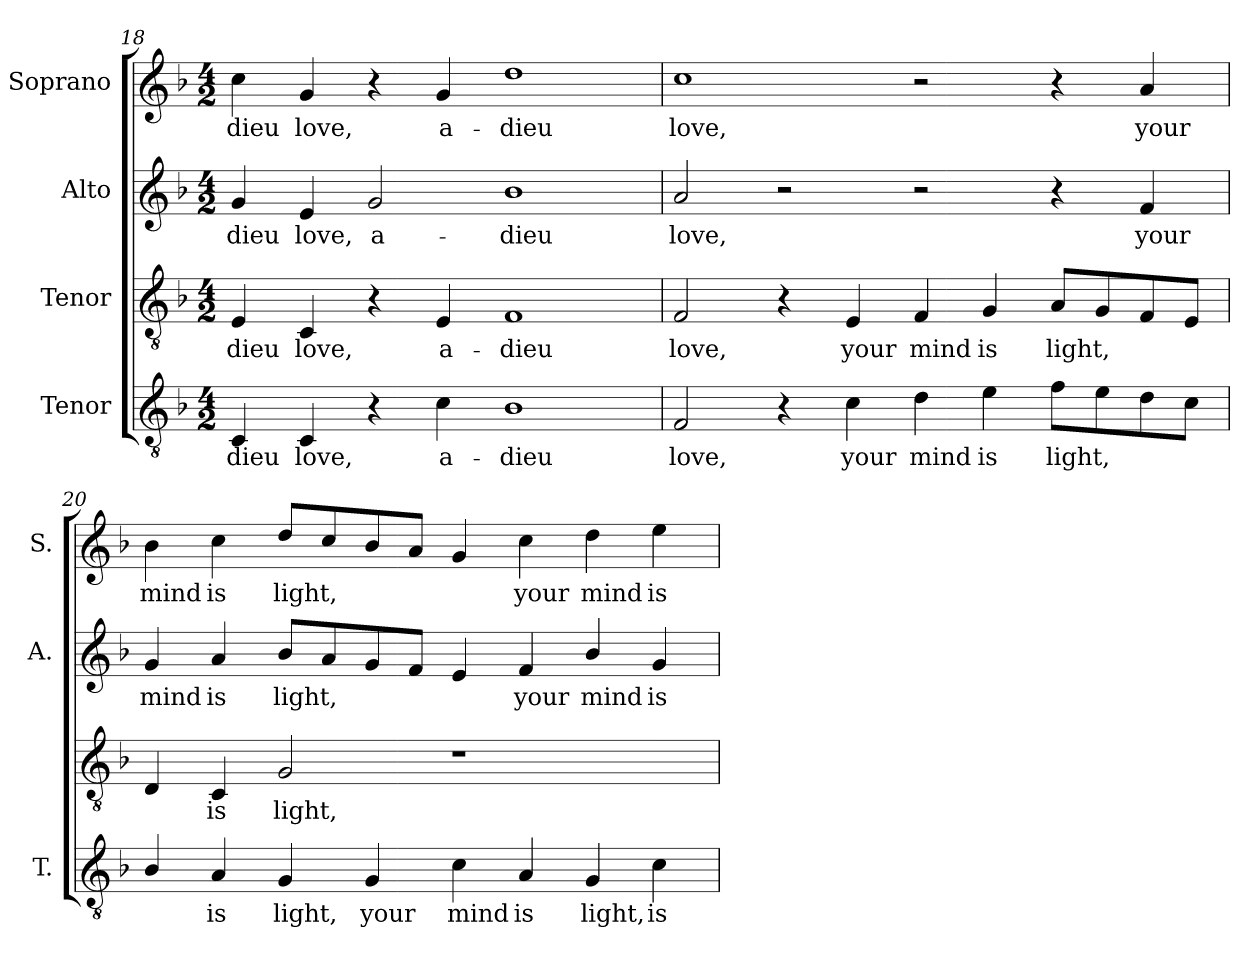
**kern	**text	**kern	**text	**kern	**text	**kern	**text
*part4	*part4	*part3	*part3	*part2	*part2	*part1	*part1
*staff4	*staff4	*staff3	*staff3	*staff2	*staff2	*staff1	*staff1
*I"Tenor	*	*I"Tenor	*	*I"Alto	*	*I"Soprano	*
*I'T.	*	*	*	*I'A.	*	*I'S.	*
!!LO:LB:g=z
*clefGv2	*	*clefGv2	*	*clefG2	*	*clefG2	*
*ITrd7c12	*	*	*	*	*	*	*
*k[b-]	*	*k[b-]	*	*k[b-]	*	*k[b-]	*
*F:	*	*F:	*	*F:	*	*F:	*
*M4/2	*	*M4/2	*	*M4/2	*	*M4/2	*
=18	=18	=18	=18	=18	=18	=18	=18
!	!LO:LY:b:color=#000000	!	!	!	!	!	!
!	!	!	!LO:LY:b:color=#000000	!	!	!	!
!	!	!	!	!	!LO:LY:b:color=#000000	!	!
!	!	!	!	!	!	!	!LO:LY:b:color=#000000
4CCi/	-dieu	4Ei/	-dieu	4gi/	-dieu	4cci\	-dieu
!	!LO:LY:b:color=#000000	!	!	!	!	!	!
!	!	!	!LO:LY:b:color=#000000	!	!	!	!
!	!	!	!	!	!LO:LY:b:color=#000000	!	!
!	!	!	!	!	!	!	!LO:LY:b:color=#000000
4CCi/	love,	4Ci/	love,	4ei/	love,	4gi/	love,
!	!	!	!	!	!LO:LY:b:color=#000000	!	!
4r	.	4r	.	2gi/	a-	4r	.
!	!LO:LY:b:color=#000000	!	!	!	!	!	!
!	!	!	!LO:LY:b:color=#000000	!	!	!	!
!	!	!	!	!	!	!	!LO:LY:b:color=#000000
4Ci\	a-	4Ei/	a-	.	.	4gi/	a-
!	!LO:LY:b:color=#000000	!	!	!	!	!	!
!	!	!	!LO:LY:b:color=#000000	!	!	!	!
!	!	!	!	!	!LO:LY:b:color=#000000	!	!
!	!	!	!	!	!	!	!LO:LY:b:color=#000000
1BB-i	-dieu	1Fi	-dieu	1b-i	-dieu	1ddi	-dieu
=19	=19	=19	=19	=19	=19	=19	=19
!	!LO:LY:b:color=#000000	!	!	!	!	!	!
!	!	!	!LO:LY:b:color=#000000	!	!	!	!
!	!	!	!	!	!LO:LY:b:color=#000000	!	!
!	!	!	!	!	!	!	!LO:LY:b:color=#000000
2FFi/	love,	2Fi/	love,	2ai/	love,	1cci	love,
4r	.	4r	.	2r	.	.	.
!	!LO:LY:b:color=#000000	!	!	!	!	!	!
!	!	!	!LO:LY:b:color=#000000	!	!	!	!
4Ci\	your	4Ei/	your	.	.	.	.
!	!LO:LY:b:color=#000000	!	!	!	!	!	!
!	!	!	!LO:LY:b:color=#000000	!	!	!	!
4Di\	mind	4Fi/	mind	2r	.	2r	.
!	!LO:LY:b:color=#000000	!	!	!	!	!	!
!	!	!	!LO:LY:b:color=#000000	!	!	!	!
4Ei\	is	4Gi/	is	.	.	.	.
!	!LO:LY:b:color=#000000	!	!	!	!	!	!
!	!	!	!LO:LY:b:color=#000000	!	!	!	!
8Fi\L	light,	8Ai/L	light,	4r	.	4r	.
8Ei\	.	8Gi/	.	.	.	.	.
!	!	!	!	!	!LO:LY:b:color=#000000	!	!
!	!	!	!	!	!	!	!LO:LY:b:color=#000000
8Di\	.	8Fi/	.	4fi/	your	4ai/	your
8Ci\J	.	8Ei/J	.	.	.	.	.
=20	=20	=20	=20	=20	=20	=20	=20
!	!	!	!	!	!LO:LY:b:color=#000000	!	!
!	!	!	!	!	!	!	!LO:LY:b:color=#000000
4BB-i/	.	4Di/	.	4gi/	mind	4b-i\	mind
!	!LO:LY:b:color=#000000	!	!	!	!	!	!
!	!	!	!LO:LY:b:color=#000000	!	!	!	!
!	!	!	!	!	!LO:LY:b:color=#000000	!	!
!	!	!	!	!	!	!	!LO:LY:b:color=#000000
4AAi/	is	4Ci/	is	4ai/	is	4cci\	is
!	!LO:LY:b:color=#000000	!	!	!	!	!	!
!	!	!	!LO:LY:b:color=#000000	!	!	!	!
!	!	!	!	!	!LO:LY:b:color=#000000	!	!
!	!	!	!	!	!	!	!LO:LY:b:color=#000000
4GGi/	light,	2Gi/	light,	8b-i/L	light,	8ddi/L	light,
.	.	.	.	8ai/	.	8cci/	.
!	!LO:LY:b:color=#000000	!	!	!	!	!	!
4GGi/	your	.	.	8gi/	.	8b-i/	.
.	.	.	.	8fi/J	.	8ai/J	.
!	!LO:LY:b:color=#000000	!	!	!	!	!	!
4Ci\	mind	1r	.	4ei/	.	4gi/	.
!	!LO:LY:b:color=#000000	!	!	!	!	!	!
!	!	!	!	!	!LO:LY:b:color=#000000	!	!
!	!	!	!	!	!	!	!LO:LY:b:color=#000000
4AAi/	is	.	.	4fi/	your	4cci\	your
!	!LO:LY:b:color=#000000	!	!	!	!	!	!
!	!	!	!	!	!LO:LY:b:color=#000000	!	!
!	!	!	!	!	!	!	!LO:LY:b:color=#000000
4GGi/	light,	.	.	4b-i/	mind	4ddi\	mind
!	!LO:LY:b:color=#000000	!	!	!	!	!	!
!	!	!	!	!	!LO:LY:b:color=#000000	!	!
!	!	!	!	!	!	!	!LO:LY:b:color=#000000
4Ci\	is	.	.	4gi/	is	4eei\	is
=	=	=	=	=	=	=	=
*-	*-	*-	*-	*-	*-	*-	*-
